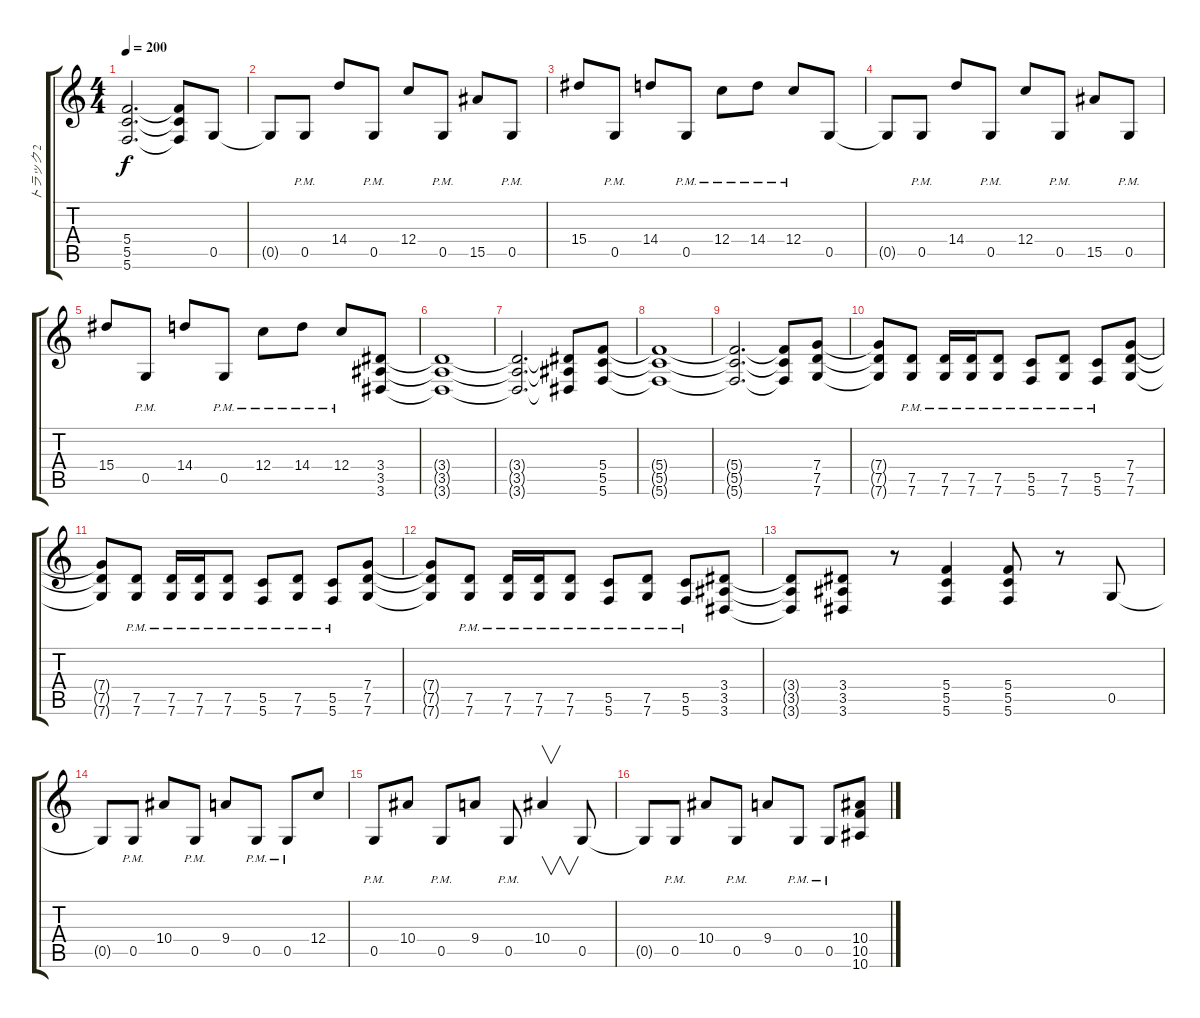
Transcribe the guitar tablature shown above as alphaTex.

\track ("トラック 2" "トラック 2") {instrument overdrivenguitar}
\staff {score tabs}
\tuning (D4 A3 F3 C3 G2 C2) {hide}
\ts (4 4)
\tempo 200
\clef g2
\ks c
(5.4{t} 5.5{t} 5.6{t}).2{d dy f} (5.4{t} 5.5{t} 5.6{t}).8 0.5.8 |
0.5{t}.8 0.5{pm}.8 14.4.8 0.5{pm}.8 12.4.8 0.5{pm}.8 15.5.8 0.5{pm}.8 |
15.4.8 0.5{pm}.8 14.4.8 0.5{pm}.8 12.4{pm}.8 14.4{pm}.8 12.4{pm}.8 0.5.8 |
0.5{t}.8 0.5{pm}.8 14.4.8 0.5{pm}.8 12.4.8 0.5{pm}.8 15.5.8 0.5{pm}.8 |
15.4.8 0.5{pm}.8 14.4.8 0.5{pm}.8 12.4{pm}.8 14.4{pm}.8 12.4{pm}.8 (3.4 3.5 3.6).8 |
(3.4{t} 3.5{t} 3.6{t}).1 |
(3.4{t} 3.5{t} 3.6{t}).2{d} (3.4{t} 3.5{t} 3.6{t}).8 (5.4 5.5 5.6).8 |
(5.4{t} 5.5{t} 5.6{t}).1 |
(5.4{t} 5.5{t} 5.6{t}).2{d} (5.4{t} 5.5{t} 5.6{t}).8 (7.4 7.5 7.6).8 |
(7.4{t} 7.5{t} 7.6{t}).8 (7.5{pm} 7.6{pm}).8 (7.5{pm} 7.6{pm}).16 (7.5{pm} 7.6{pm}).16 (7.5{pm} 7.6{pm}).8 (5.5{pm} 5.6{pm}).8 (7.5{pm} 7.6{pm}).8 (5.5{pm} 5.6{pm}).8 (7.4 7.5 7.6).8 |
(7.4{t} 7.5{t} 7.6{t}).8 (7.5{pm} 7.6{pm}).8 (7.5{pm} 7.6{pm}).16 (7.5{pm} 7.6{pm}).16 (7.5{pm} 7.6{pm}).8 (5.5{pm} 5.6{pm}).8 (7.5{pm} 7.6{pm}).8 (5.5{pm} 5.6{pm}).8 (7.4 7.5 7.6).8 |
(7.4{t} 7.5{t} 7.6{t}).8 (7.5{pm} 7.6{pm}).8 (7.5{pm} 7.6{pm}).16 (7.5{pm} 7.6{pm}).16 (7.5{pm} 7.6{pm}).8 (5.5{pm} 5.6{pm}).8 (7.5{pm} 7.6{pm}).8 (5.5{pm} 5.6{pm}).8 (3.4 3.5 3.6).8 |
(3.4{t} 3.5{t} 3.6{t}).8 (3.4 3.5 3.6).8 r.8 (5.4 5.5 5.6).4 (5.4 5.5 5.6).8 r.8 0.5.8 |
0.5{t}.8 0.5{pm}.8 10.4.8 0.5{pm}.8 9.4.8 0.5{pm}.8 0.5{pm}.8 12.4.8 |
0.5{pm}.8 10.4.8 0.5{pm}.8 9.4.8 0.5{pm}.8 10.4.4{v} 0.5.8 |
0.5{t}.8 0.5{pm}.8 10.4.8 0.5{pm}.8 9.4.8 0.5{pm}.8 0.5{pm}.8 (10.4 10.5 10.6).8
